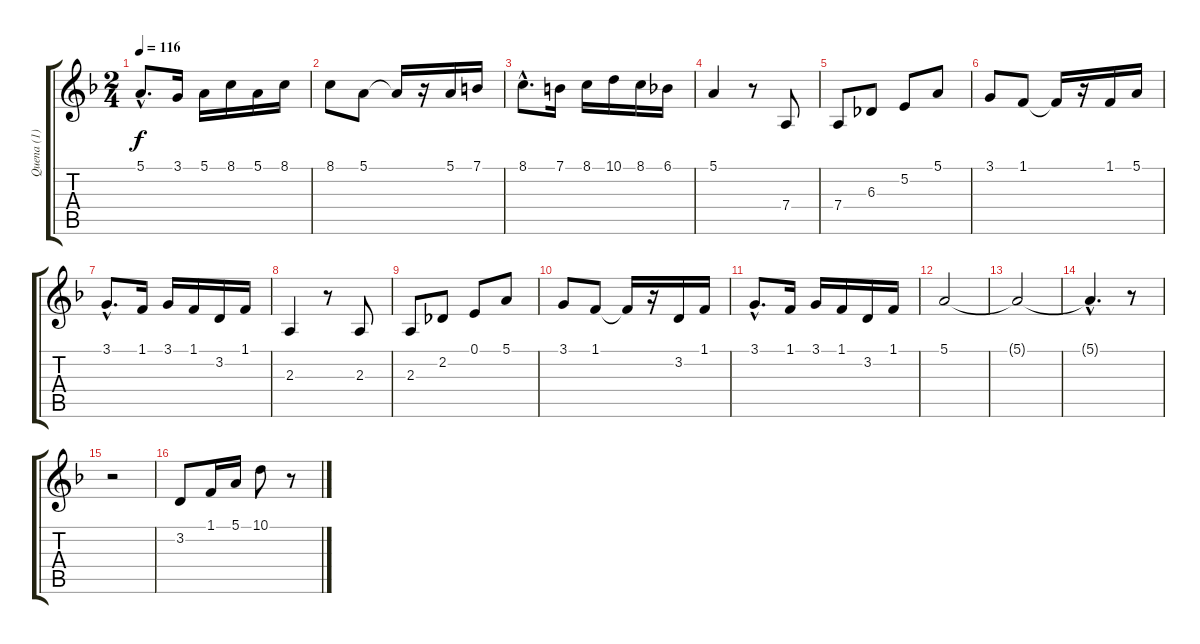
\track ("Quena (1)" "Quena (1)") {instrument flute}
\staff {score tabs}
\tuning (E4 B3 G3 D3 A2 E2) {hide}
\ts (2 4)
\tempo 116
\clef g2
\ks dminor
5.1{hac}.8{d dy f} 3.1.16 5.1.16 8.1.16 5.1.16 8.1.16 |
8.1.8 5.1.8 5.1{t}.16 r.16 5.1.16 7.1.16 |
8.1{hac}.8{d} 7.1.16 8.1.16 10.1.16 8.1.16 6.1.16 |
5.1.4 r.8 7.4.8 |
7.4.8 6.3.8 5.2.8 5.1.8 |
3.1.8 1.1.8 1.1{t}.16 r.16 1.1.16 5.1.16 |
3.1{hac}.8{d} 1.1.16 3.1.16 1.1.16 3.2.16 1.1.16 |
2.3.4 r.8 2.3.8 |
2.3.8 2.2.8 0.1.8 5.1.8 |
3.1.8 1.1.8 1.1{t}.16 r.16 3.2.16 1.1.16 |
3.1{hac}.8{d} 1.1.16 3.1.16 1.1.16 3.2.16 1.1.16 |
5.1.2 |
5.1{t}.2 |
5.1{hac t}.4{d} r.8 |
r.2 |
3.2.8 1.1.16 5.1.16 10.1.8 r.8
